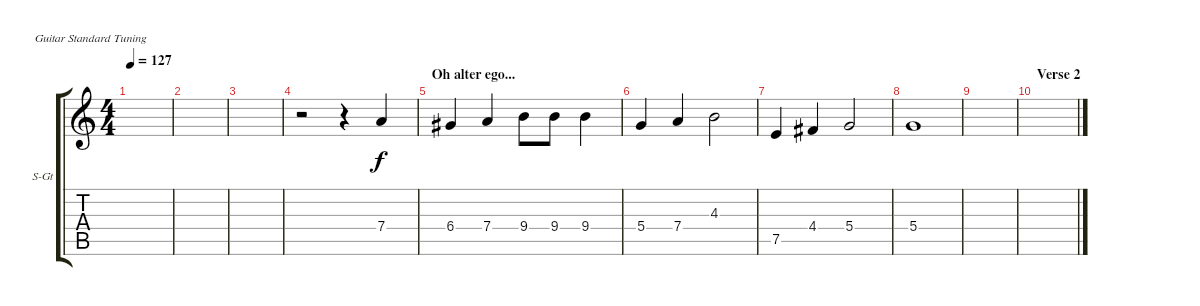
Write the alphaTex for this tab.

\bracketExtendMode groupsimilarinstruments
\firstSystemTrackNameOrientation horizontal
\otherSystemsTrackNameOrientation horizontal
\track ("Backing Vocals" "S-Gt") {instrument acousticguitarsteel}
\staff {score tabs}
\tuning (E4 B3 G3 D3 A2 E2)
\ts (4 4)
\tempo 127
\clef g2
\ks c
|
|
|
r.2 r.4 7.4.4 |
\section ("" "Oh alter ego...")
6.4.4 7.4.4 9.4.8 9.4.8 9.4.4 |
5.4.4 7.4.4 4.3.2 |
7.5.4 4.4.4 5.4.2 |
5.4.1 |
|
\section ("" "Verse 2")
